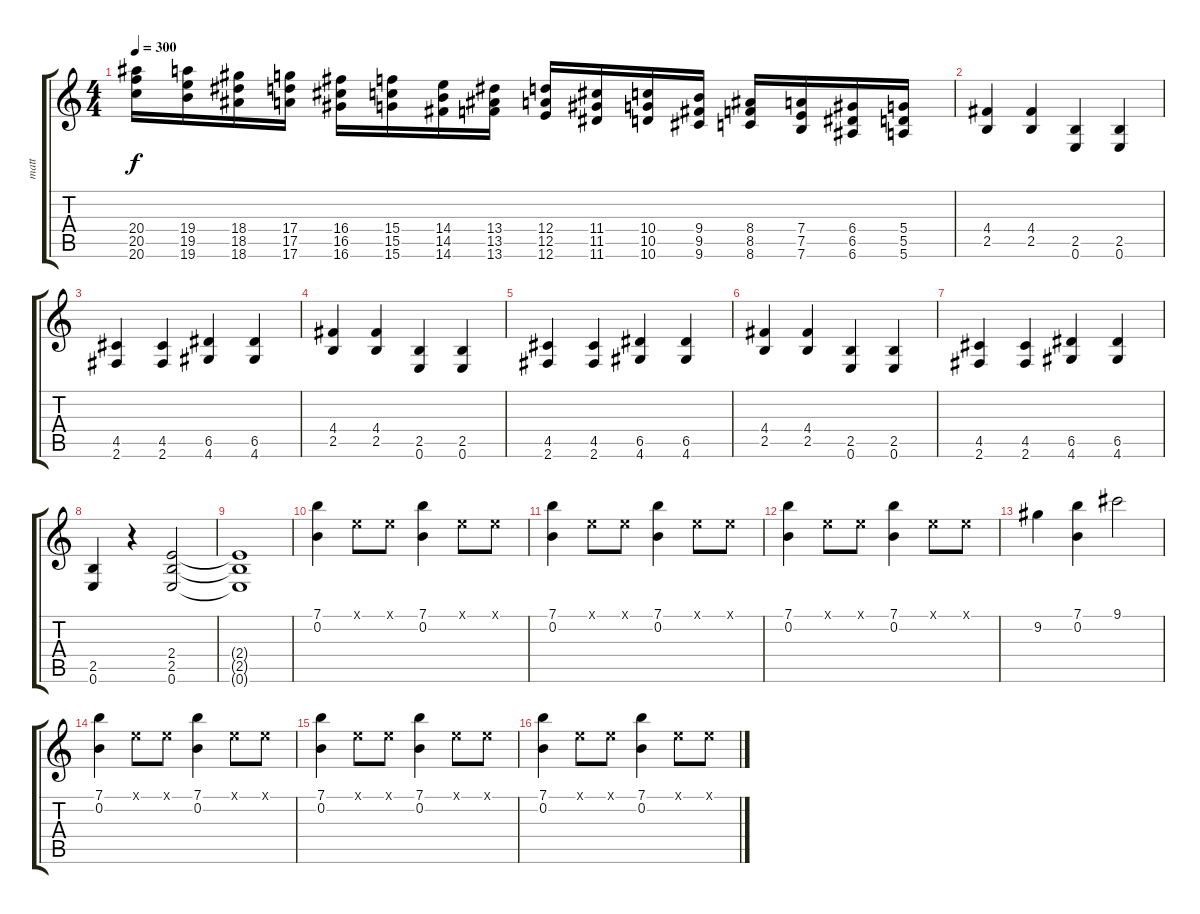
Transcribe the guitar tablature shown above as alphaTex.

\track ("matt" "matt") {instrument distortionguitar}
\staff {score tabs}
\tuning (E4 B3 G3 D3 A2 E2) {hide}
\ts (4 4)
\tempo 300
\clef g2
\ks c
(20.4 20.5 20.6).16{dy f} (19.4 19.5 19.6).16 (18.4 18.5 18.6).16 (17.4 17.5 17.6).16 (16.4 16.5 16.6).16 (15.4 15.5 15.6).16 (14.4 14.5 14.6).16 (13.4 13.5 13.6).16 (12.4 12.5 12.6).16 (11.4 11.5 11.6).16 (10.4 10.5 10.6).16 (9.4 9.5 9.6).16 (8.4 8.5 8.6).16 (7.4 7.5 7.6).16 (6.4 6.5 6.6).16 (5.4 5.5 5.6).16 |
(4.4 2.5).4 (4.4 2.5).4 (2.5 0.6).4 (2.5 0.6).4 |
(4.5 2.6).4 (4.5 2.6).4 (6.5 4.6).4 (6.5 4.6).4 |
(4.4 2.5).4 (4.4 2.5).4 (2.5 0.6).4 (2.5 0.6).4 |
(4.5 2.6).4 (4.5 2.6).4 (6.5 4.6).4 (6.5 4.6).4 |
(4.4 2.5).4 (4.4 2.5).4 (2.5 0.6).4 (2.5 0.6).4 |
(4.5 2.6).4 (4.5 2.6).4 (6.5 4.6).4 (6.5 4.6).4 |
(2.5 0.6).4 r.4 (2.4 2.5 0.6).2 |
(2.4{t} 2.5{t} 0.6{t}).1 |
(7.1 0.2).4 0.1{x}.8 0.1{x}.8 (7.1 0.2).4 0.1{x}.8 0.1{x}.8 |
(7.1 0.2).4 0.1{x}.8 0.1{x}.8 (7.1 0.2).4 0.1{x}.8 0.1{x}.8 |
(7.1 0.2).4 0.1{x}.8 0.1{x}.8 (7.1 0.2).4 0.1{x}.8 0.1{x}.8 |
9.2.4 (7.1 0.2).4 9.1.2 |
(7.1 0.2).4 0.1{x}.8 0.1{x}.8 (7.1 0.2).4 0.1{x}.8 0.1{x}.8 |
(7.1 0.2).4 0.1{x}.8 0.1{x}.8 (7.1 0.2).4 0.1{x}.8 0.1{x}.8 |
(7.1 0.2).4 0.1{x}.8 0.1{x}.8 (7.1 0.2).4 0.1{x}.8 0.1{x}.8
